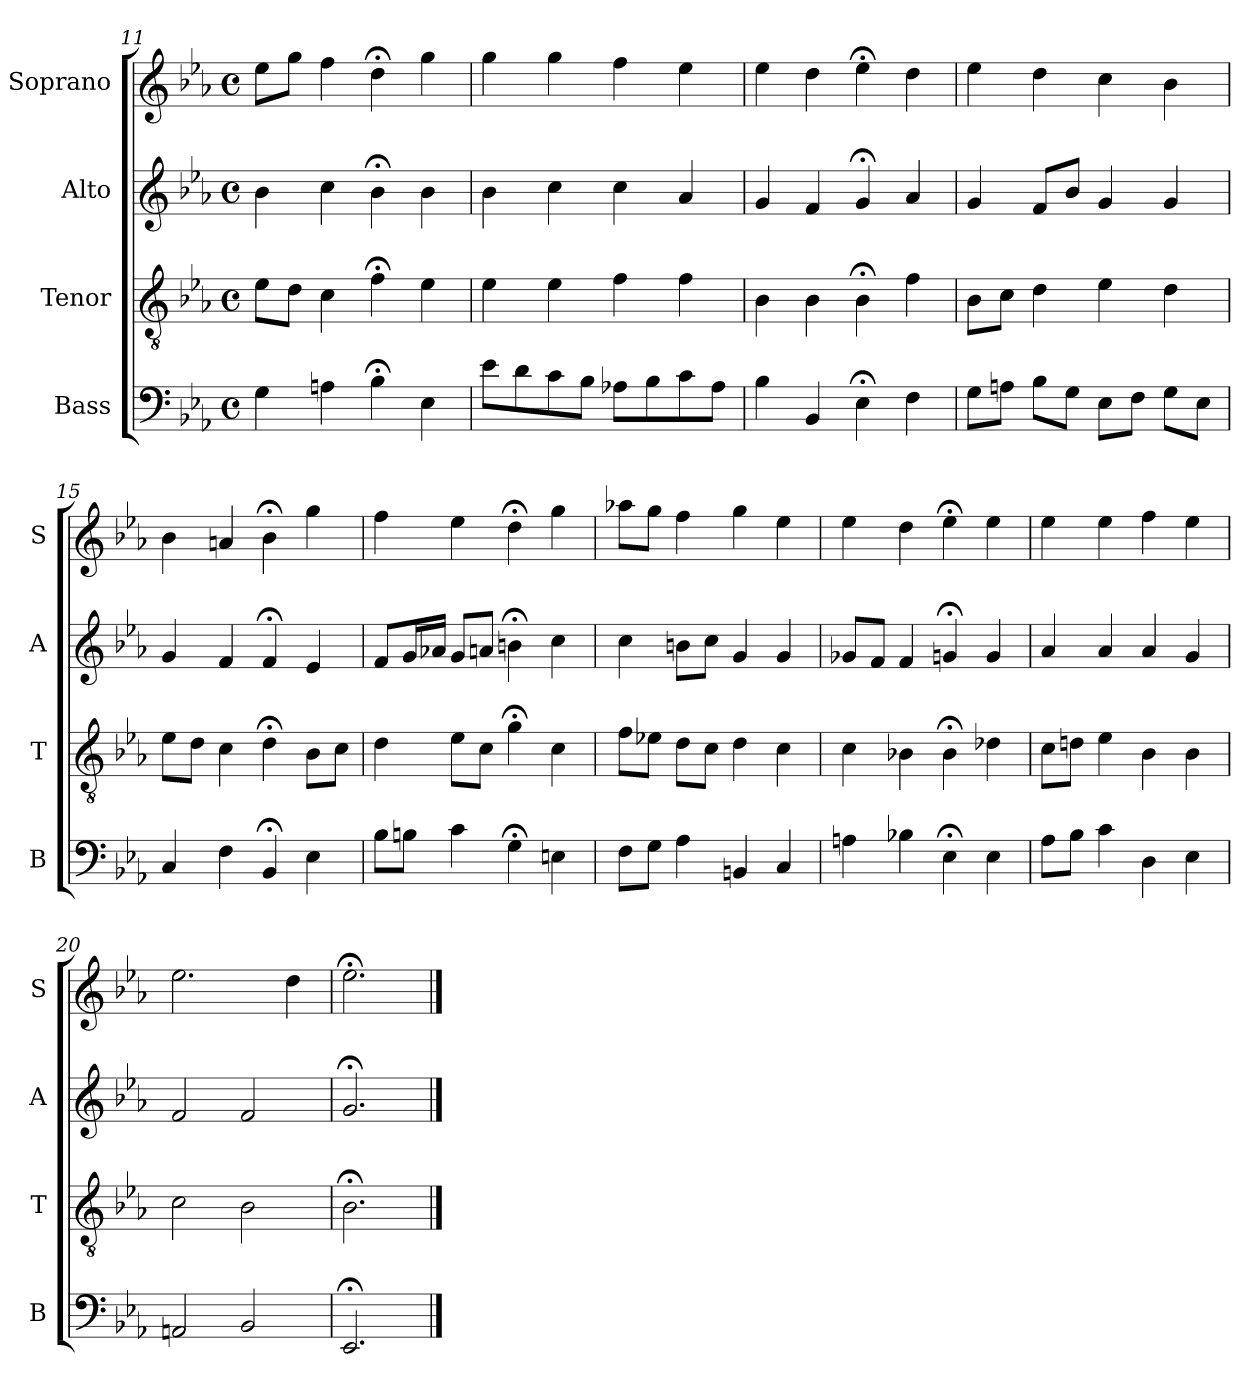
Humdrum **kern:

**kern	**kern	**kern	**kern
*part4	*part3	*part2	*part1
*staff4	*staff3	*staff2	*staff1
*I"Bass	*I"Tenor	*I"Alto	*I"Soprano
*I'B	*I'T	*I'A	*I'S
*clefF4	*clefGv2	*clefG2	*clefG2
*k[b-e-a-]	*k[b-e-a-]	*k[b-e-a-]	*k[b-e-a-]
*E-:	*E-:	*E-:	*E-:
*M4/4	*M4/4	*M4/4	*M4/4
*met(c)	*met(c)	*met(c)	*met(c)
=11	=11	=11	=11
4G	8e-L	4b-	8ee-L
.	8dJ	.	8ggJ
4Ani	4ci	4cc	4ff
4B-;<i	4f;<i	4b-;<	4dd;<
4E-	4e-	4b-	4gg
=12	=12	=12	=12
8e-L	4e-	4b-	4gg
8d	.	.	.
8c	4e-	4cc	4gg
8B-J	.	.	.
8A-XL	4f	4cc	4ff
8B-	.	.	.
8c	4f	4a-	4ee-
8A-J	.	.	.
=13	=13	=13	=13
4B-	4B-	4g	4ee-
4BB-	4B-	4f	4dd
4E-;<	4B-;<	4g;<	4ee-;<
4F	4f	4a-	4dd
=14	=14	=14	=14
8GL	8B-L	4g	4ee-
8AnJ	8cJ	.	.
8B-L	4d	8fL	4dd
8GJ	.	8b-J	.
8E-L	4e-	4g	4cc
8FJ	.	.	.
8GL	4d	4g	4b-
8E-J	.	.	.
=15	=15	=15	=15
4C	8e-L	4g	4b-
.	8dJ	.	.
4F	4c	4f	4an
4BB-;<	4d;<	4f;<	4b-;<
4E-	8B-L	4e-	4gg
.	8cJ	.	.
=16	=16	=16	=16
8B-L	4d	8fL	4ff
8BnJ	.	16gL	.
.	.	16a-XJJ	.
4c	8e-L	8gL	4ee-
.	8cJ	8anJ	.
4G;<	4g;<	4bn;<i	4dd;<i
4En	4c	4cci	4ggi
=17	=17	=17	=17
8FL	8fL	4cc	8aa-XL
8GJ	8e-XJ	.	8ggJ
4A-	8dL	8bnL	4ff
.	8cJ	8ccJ	.
4BBn	4d	4g	4gg
4C	4c	4g	4ee-
=18	=18	=18	=18
4An	4c	8g-XL	4ee-
.	.	8fJ	.
4B-X	4B-X	4f	4dd
4E-;<	4B-;<	4gn;<	4ee-;<
4E-	4d-X	4g	4ee-
=19	=19	=19	=19
8A-L	8cL	4a-	4ee-
8B-J	8dnJ	.	.
4c	4e-	4a-	4ee-
4D	4B-	4a-	4ff
4E-	4B-	4g	4ee-
=20	=20	=20	=20
2AAn	2c	2f	2.ee-
2BB-	2B-	2f	.
.	.	.	4dd
=21	=21	=21	=21
2.EE-;<	2.B-;<	2.g;<	2.ee-;<
==	==	==	==
*-	*-	*-	*-
